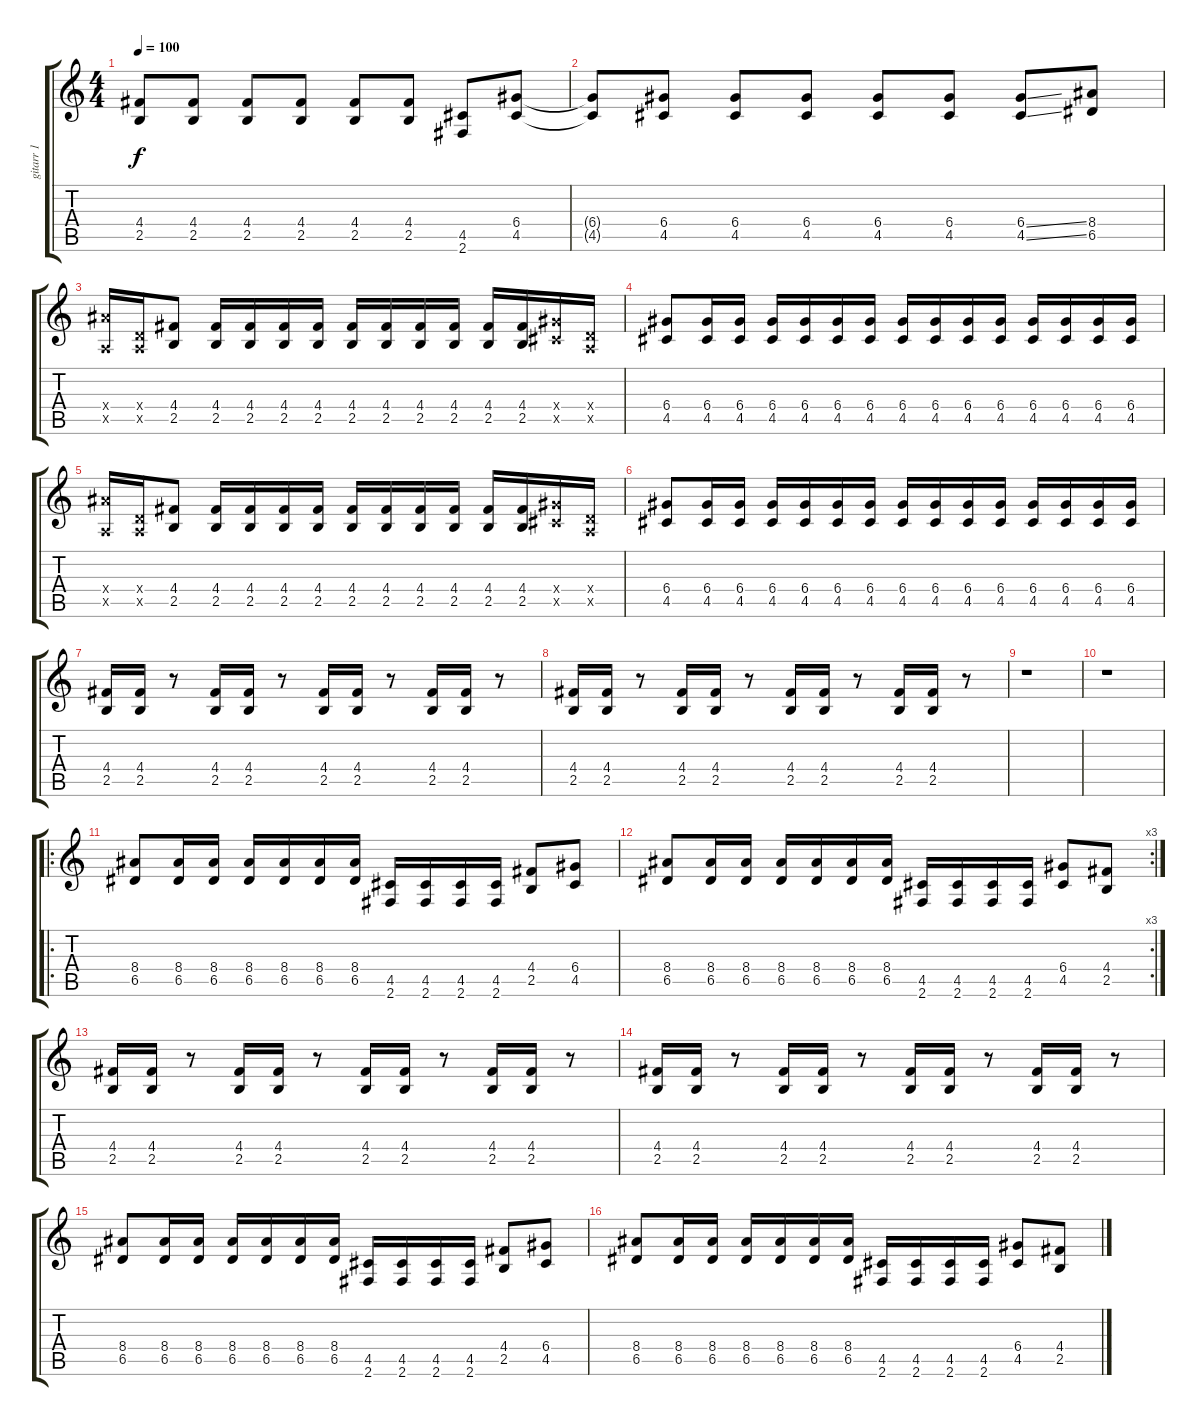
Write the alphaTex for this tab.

\track ("gitarr 1" "gitarr 1") {instrument overdrivenguitar}
\staff {score tabs}
\tuning (E4 B3 G3 D3 A2 E2) {hide}
\ts (4 4)
\tempo 100
\clef g2
\ks c
(4.4{t} 2.5{t}).8{dy f} (4.4 2.5).8 (4.4 2.5).8 (4.4 2.5).8 (4.4 2.5).8 (4.4 2.5).8 (4.5 2.6).8 (6.4 4.5).8 |
(6.4{t} 4.5{t}).8 (6.4 4.5).8 (6.4 4.5).8 (6.4 4.5).8 (6.4 4.5).8 (6.4 4.5).8 (6.4{ss} 4.5{ss}).8 (8.4 6.5).8 |
(8.4{x} 0.5{x}).16 (0.4{x} 0.5{x}).16 (4.4 2.5).8 (4.4 2.5).16 (4.4 2.5).16 (4.4 2.5).16 (4.4 2.5).16 (4.4 2.5).16 (4.4 2.5).16 (4.4 2.5).16 (4.4 2.5).16 (4.4 2.5).16 (4.4 2.5).16 (6.4{x} 4.5{x}).16 (0.4{x} 0.5{x}).16 |
(6.4 4.5).8 (6.4 4.5).16 (6.4 4.5).16 (6.4 4.5).16 (6.4 4.5).16 (6.4 4.5).16 (6.4 4.5).16 (6.4 4.5).16 (6.4 4.5).16 (6.4 4.5).16 (6.4 4.5).16 (6.4 4.5).16 (6.4 4.5).16 (6.4 4.5).16 (6.4 4.5).16 |
(8.4{x} 0.5{x}).16 (0.4{x} 0.5{x}).16 (4.4 2.5).8 (4.4 2.5).16 (4.4 2.5).16 (4.4 2.5).16 (4.4 2.5).16 (4.4 2.5).16 (4.4 2.5).16 (4.4 2.5).16 (4.4 2.5).16 (4.4 2.5).16 (4.4 2.5).16 (6.4{x} 4.5{x}).16 (0.4{x} 0.5{x}).16 |
(6.4 4.5).8 (6.4 4.5).16 (6.4 4.5).16 (6.4 4.5).16 (6.4 4.5).16 (6.4 4.5).16 (6.4 4.5).16 (6.4 4.5).16 (6.4 4.5).16 (6.4 4.5).16 (6.4 4.5).16 (6.4 4.5).16 (6.4 4.5).16 (6.4 4.5).16 (6.4 4.5).16 |
(4.4 2.5).16{volume 16} (4.4 2.5).16 r.8 (4.4 2.5).16 (4.4 2.5).16 r.8 (4.4 2.5).16 (4.4 2.5).16 r.8 (4.4 2.5).16 (4.4 2.5).16 r.8 |
(4.4 2.5).16 (4.4 2.5).16 r.8 (4.4 2.5).16 (4.4 2.5).16 r.8 (4.4 2.5).16 (4.4 2.5).16 r.8 (4.4 2.5).16 (4.4 2.5).16 r.8 |
r.1 |
r.1 |
\ro
(8.4 6.5).8{volume 13} (8.4 6.5).16 (8.4 6.5).16 (8.4 6.5).16 (8.4 6.5).16 (8.4 6.5).16 (8.4 6.5).16 (4.5 2.6).16 (4.5 2.6).16 (4.5 2.6).16 (4.5 2.6).16 (4.4 2.5).8 (6.4 4.5).8 |
\rc 3
(8.4 6.5).8 (8.4 6.5).16 (8.4 6.5).16 (8.4 6.5).16 (8.4 6.5).16 (8.4 6.5).16 (8.4 6.5).16 (4.5 2.6).16 (4.5 2.6).16 (4.5 2.6).16 (4.5 2.6).16 (6.4 4.5).8 (4.4 2.5).8 |
(4.4 2.5).16{volume 16} (4.4 2.5).16 r.8 (4.4 2.5).16 (4.4 2.5).16 r.8 (4.4 2.5).16 (4.4 2.5).16 r.8 (4.4 2.5).16 (4.4 2.5).16 r.8 |
(4.4 2.5).16 (4.4 2.5).16 r.8 (4.4 2.5).16 (4.4 2.5).16 r.8 (4.4 2.5).16 (4.4 2.5).16 r.8 (4.4 2.5).16 (4.4 2.5).16 r.8 |
(8.4 6.5).8{volume 13} (8.4 6.5).16 (8.4 6.5).16 (8.4 6.5).16 (8.4 6.5).16 (8.4 6.5).16 (8.4 6.5).16 (4.5 2.6).16 (4.5 2.6).16 (4.5 2.6).16 (4.5 2.6).16 (4.4 2.5).8 (6.4 4.5).8 |
(8.4 6.5).8 (8.4 6.5).16 (8.4 6.5).16 (8.4 6.5).16 (8.4 6.5).16 (8.4 6.5).16 (8.4 6.5).16 (4.5 2.6).16 (4.5 2.6).16 (4.5 2.6).16 (4.5 2.6).16 (6.4 4.5).8 (4.4 2.5).8
